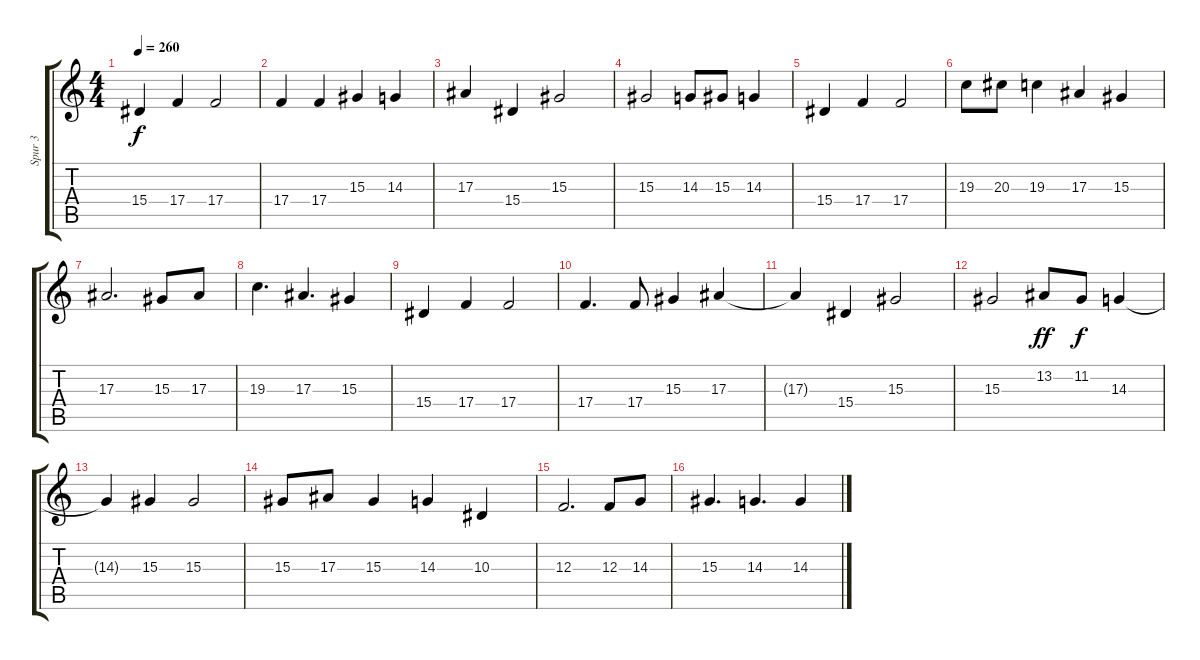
\track ("Spur 3" "Spur 3") {instrument viola}
\staff {score tabs}
\tuning (D4 A3 F3 C3 G2 D2) {hide}
\ts (4 4)
\tempo 260
\clef g2
\ks c
15.4.4{dy f} 17.4.4 17.4.2 |
17.4.4 17.4.4 15.3.4 14.3.4 |
17.3.4 15.4.4 15.3.2 |
15.3.2 14.3.8 15.3.8 14.3.4 |
15.4.4 17.4.4 17.4.2 |
19.3.8 20.3.8 19.3.4 17.3.4 15.3.4 |
17.3.2{d} 15.3.8 17.3.8 |
19.3.4{d} 17.3.4{d} 15.3.4 |
15.4.4 17.4.4 17.4.2 |
17.4.4{d} 17.4.8 15.3.4 17.3.4 |
17.3{t}.4 15.4.4 15.3.2 |
15.3.2 13.2.8{dy ff} 11.2.8{dy f} 14.3.4 |
14.3{t}.4 15.3.4 15.3.2 |
15.3.8 17.3.8 15.3.4 14.3.4 10.3.4 |
12.3.2{d} 12.3.8 14.3.8 |
15.3.4{d} 14.3.4{d} 14.3.4
